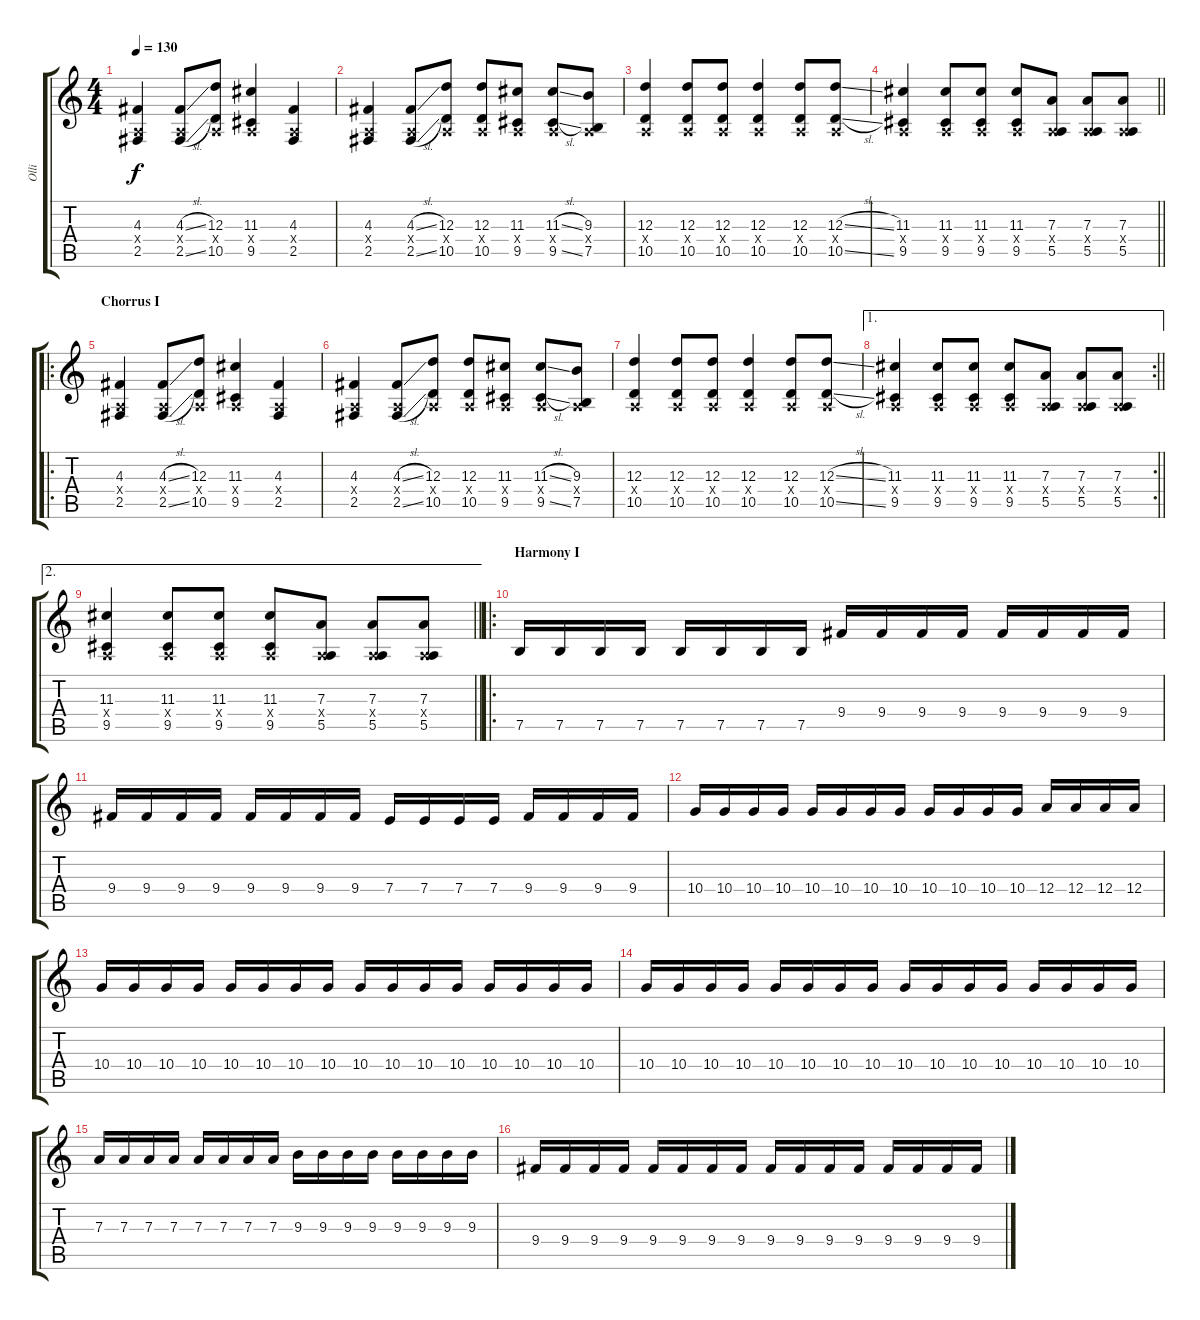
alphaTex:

\track ("Olli" "Olli") {instrument distortionguitar}
\staff {score tabs}
\tuning (B3 Gb3 D3 A2 E2 B1) {hide}
\ts (4 4)
\tempo 130
\clef g2
\ks c
(4.3 0.4{x} 2.5).4{dy f} (4.3{sl} 0.4{x} 2.5{sl}).8 (12.3 0.4{x} 10.5).8 (11.3 0.4{x} 9.5).4 (4.3 0.4{x} 2.5).4 |
(4.3 0.4{x} 2.5).4 (4.3{sl} 0.4{x} 2.5{sl}).8 (12.3 0.4{x} 10.5).8 (12.3 0.4{x} 10.5).8 (11.3 0.4{x} 9.5).8 (11.3{sl} 0.4{x} 9.5{sl}).8 (9.3 0.4{x} 7.5).8 |
(12.3 0.4{x} 10.5).4 (12.3 0.4{x} 10.5).8 (12.3 0.4{x} 10.5).8 (12.3 0.4{x} 10.5).4 (12.3 0.4{x} 10.5).8 (12.3{sl} 0.4{x} 10.5{sl}).8 |
\barLineRight lightlight
(11.3 0.4{x} 9.5).4 (11.3 0.4{x} 9.5).8 (11.3 0.4{x} 9.5).8 (11.3 0.4{x} 9.5).8 (7.3 0.4{x} 5.5).8 (7.3 0.4{x} 5.5).8 (7.3 0.4{x} 5.5).8 |
\ro
\section ("" "Chorrus I")
(4.3 0.4{x} 2.5).4 (4.3{sl} 0.4{x} 2.5{sl}).8 (12.3 0.4{x} 10.5).8 (11.3 0.4{x} 9.5).4 (4.3 0.4{x} 2.5).4 |
(4.3 0.4{x} 2.5).4 (4.3{sl} 0.4{x} 2.5{sl}).8 (12.3 0.4{x} 10.5).8 (12.3 0.4{x} 10.5).8 (11.3 0.4{x} 9.5).8 (11.3{sl} 0.4{x} 9.5{sl}).8 (9.3 0.4{x} 7.5).8 |
(12.3 0.4{x} 10.5).4 (12.3 0.4{x} 10.5).8 (12.3 0.4{x} 10.5).8 (12.3 0.4{x} 10.5).4 (12.3 0.4{x} 10.5).8 (12.3{sl} 0.4{x} 10.5{sl}).8 |
\ae 1
\rc 2
\barLineRight lightlight
(11.3 0.4{x} 9.5).4 (11.3 0.4{x} 9.5).8 (11.3 0.4{x} 9.5).8 (11.3 0.4{x} 9.5).8 (7.3 0.4{x} 5.5).8 (7.3 0.4{x} 5.5).8 (7.3 0.4{x} 5.5).8 |
\ae 2
\barLineRight lightlight
(11.3 0.4{x} 9.5).4 (11.3 0.4{x} 9.5).8 (11.3 0.4{x} 9.5).8 (11.3 0.4{x} 9.5).8 (7.3 0.4{x} 5.5).8 (7.3 0.4{x} 5.5).8 (7.3 0.4{x} 5.5).8 |
\ro
\section ("" "Harmony I")
7.5.16 7.5.16 7.5.16 7.5.16 7.5.16 7.5.16 7.5.16 7.5.16 9.4.16 9.4.16 9.4.16 9.4.16 9.4.16 9.4.16 9.4.16 9.4.16 |
9.4.16 9.4.16 9.4.16 9.4.16 9.4.16 9.4.16 9.4.16 9.4.16 7.4.16 7.4.16 7.4.16 7.4.16 9.4.16 9.4.16 9.4.16 9.4.16 |
10.4.16 10.4.16 10.4.16 10.4.16 10.4.16 10.4.16 10.4.16 10.4.16 10.4.16 10.4.16 10.4.16 10.4.16 12.4.16 12.4.16 12.4.16 12.4.16 |
10.4.16 10.4.16 10.4.16 10.4.16 10.4.16 10.4.16 10.4.16 10.4.16 10.4.16 10.4.16 10.4.16 10.4.16 10.4.16 10.4.16 10.4.16 10.4.16 |
10.4.16 10.4.16 10.4.16 10.4.16 10.4.16 10.4.16 10.4.16 10.4.16 10.4.16 10.4.16 10.4.16 10.4.16 10.4.16 10.4.16 10.4.16 10.4.16 |
7.3.16 7.3.16 7.3.16 7.3.16 7.3.16 7.3.16 7.3.16 7.3.16 9.3.16 9.3.16 9.3.16 9.3.16 9.3.16 9.3.16 9.3.16 9.3.16 |
9.4.16 9.4.16 9.4.16 9.4.16 9.4.16 9.4.16 9.4.16 9.4.16 9.4.16 9.4.16 9.4.16 9.4.16 9.4.16 9.4.16 9.4.16 9.4.16
